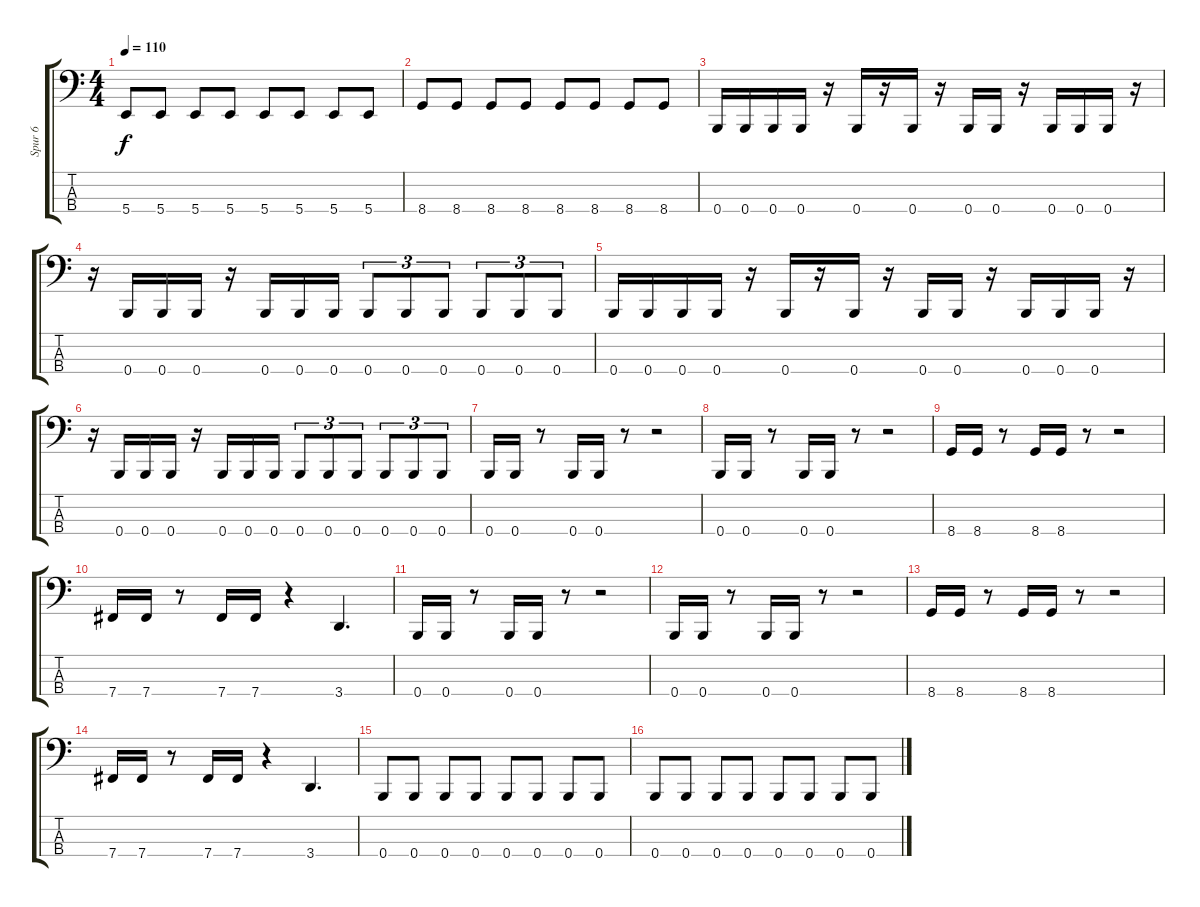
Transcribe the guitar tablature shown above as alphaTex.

\track ("Spur 6" "Spur 6") {instrument electricbasspick}
\staff {score tabs}
\tuning (E2 B1 Gb1 B0) {hide}
\ts (4 4)
\tempo 110
\clef f4
\ks c
5.4.8{dy f} 5.4.8 5.4.8 5.4.8 5.4.8 5.4.8 5.4.8 5.4.8 |
8.4.8 8.4.8 8.4.8 8.4.8 8.4.8 8.4.8 8.4.8 8.4.8 |
0.4.16 0.4.16 0.4.16 0.4.16 r.16 0.4.16 r.16 0.4.16 r.16 0.4.16 0.4.16 r.16 0.4.16 0.4.16 0.4.16 r.16 |
r.16 0.4.16 0.4.16 0.4.16 r.16 0.4.16 0.4.16 0.4.16 0.4.8{tu (3 2)} 0.4.8{tu (3 2)} 0.4.8{tu (3 2)} 0.4.8{tu (3 2)} 0.4.8{tu (3 2)} 0.4.8{tu (3 2)} |
0.4.16 0.4.16 0.4.16 0.4.16 r.16 0.4.16 r.16 0.4.16 r.16 0.4.16 0.4.16 r.16 0.4.16 0.4.16 0.4.16 r.16 |
r.16 0.4.16 0.4.16 0.4.16 r.16 0.4.16 0.4.16 0.4.16 0.4.8{tu (3 2)} 0.4.8{tu (3 2)} 0.4.8{tu (3 2)} 0.4.8{tu (3 2)} 0.4.8{tu (3 2)} 0.4.8{tu (3 2)} |
0.4.16 0.4.16 r.8 0.4.16 0.4.16 r.8 r.2 |
0.4.16 0.4.16 r.8 0.4.16 0.4.16 r.8 r.2 |
8.4.16 8.4.16 r.8 8.4.16 8.4.16 r.8 r.2 |
7.4.16 7.4.16 r.8 7.4.16 7.4.16 r.4 3.4.4{d} |
0.4.16 0.4.16 r.8 0.4.16 0.4.16 r.8 r.2 |
0.4.16 0.4.16 r.8 0.4.16 0.4.16 r.8 r.2 |
8.4.16 8.4.16 r.8 8.4.16 8.4.16 r.8 r.2 |
7.4.16 7.4.16 r.8 7.4.16 7.4.16 r.4 3.4.4{d} |
0.4.8 0.4.8 0.4.8 0.4.8 0.4.8 0.4.8 0.4.8 0.4.8 |
0.4.8 0.4.8 0.4.8 0.4.8 0.4.8 0.4.8 0.4.8 0.4.8
